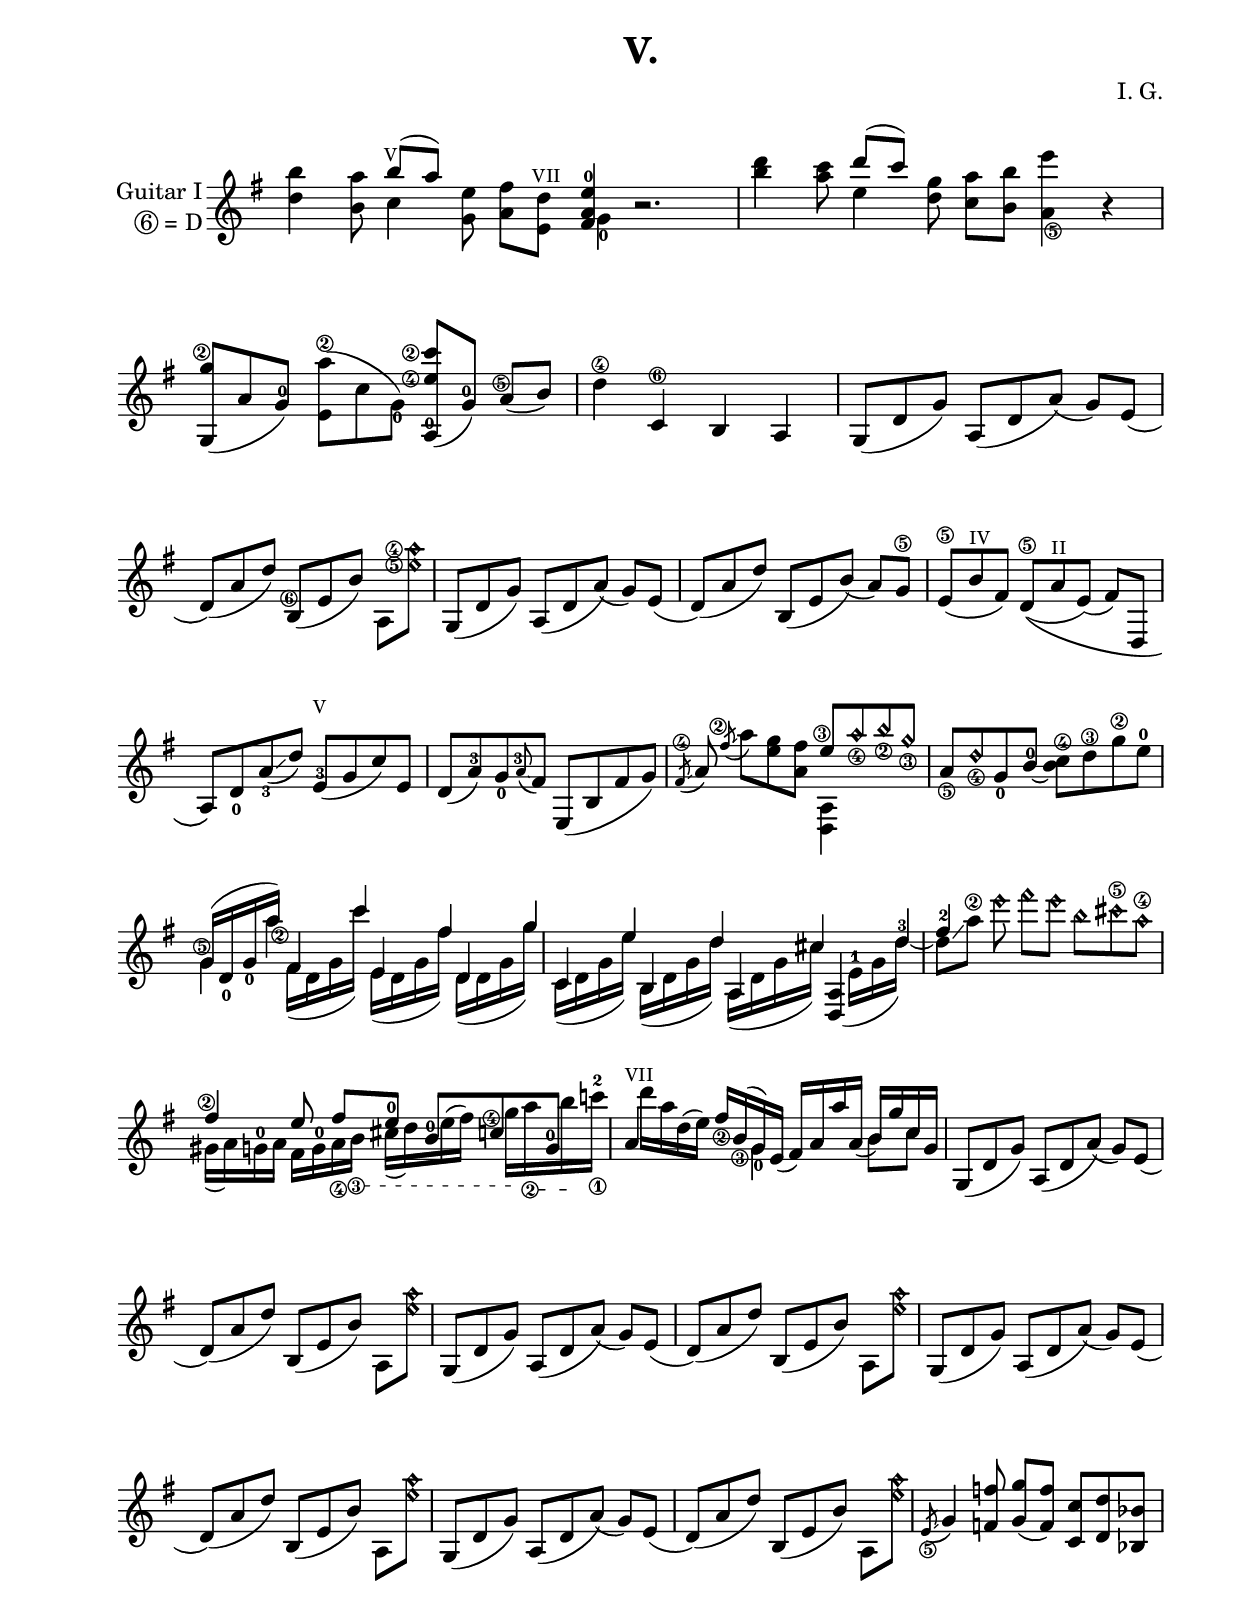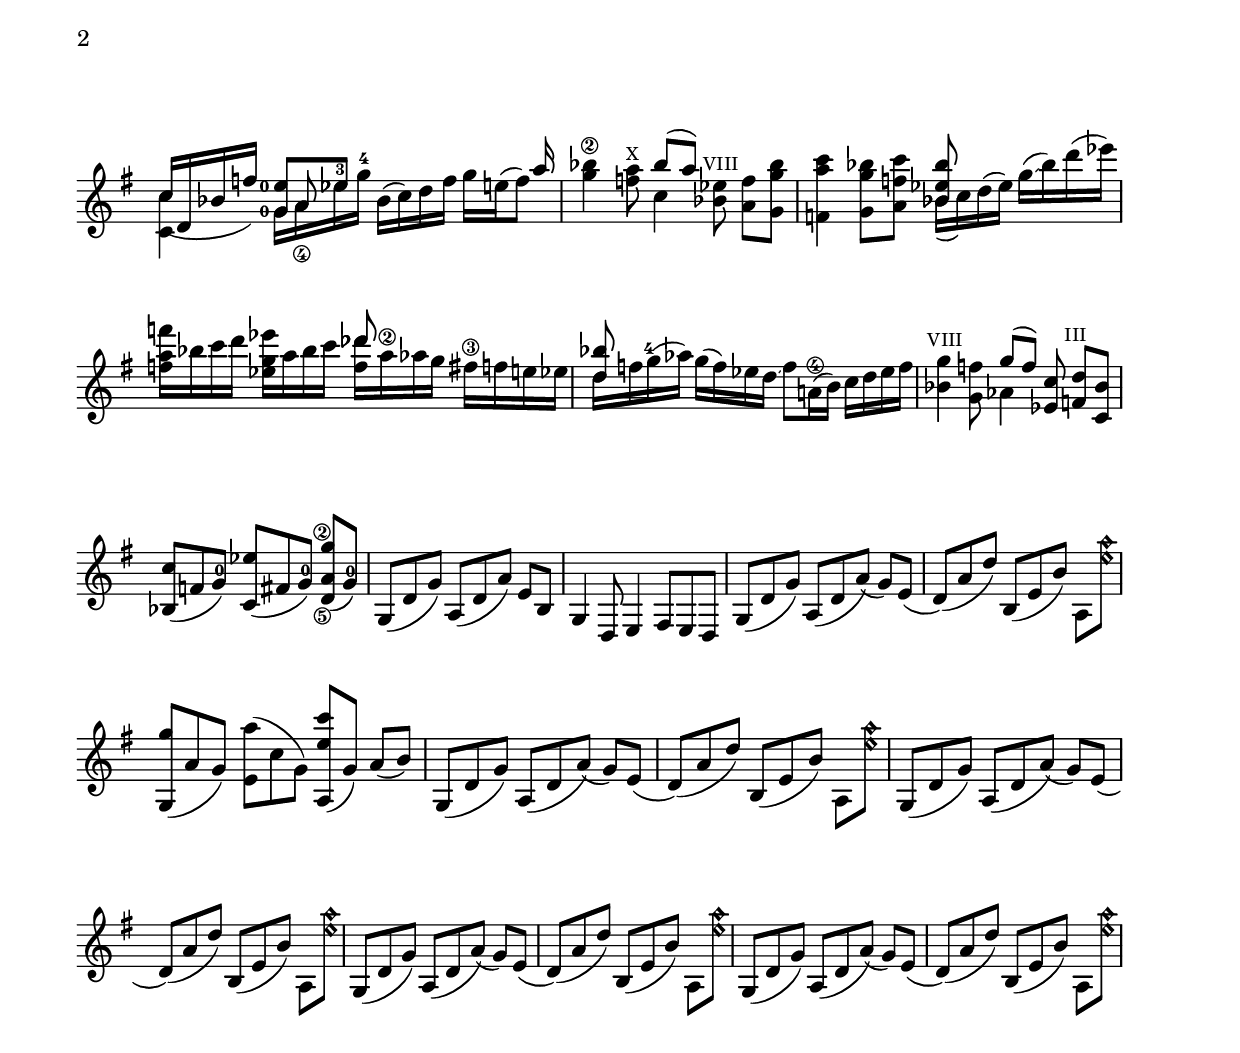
\version "2.19.15"
%\version "2.18.0"

\language "deutsch"

\header {
  title = "V."
  meter = ""
  composer = "I. G."
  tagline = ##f
}

\paper {
  #(set-paper-size "a4")
  top-system-spacing.basic-distance = #20
  top-markup-spacing.basic-distance = #5
  markup-system-spacing.basic-distance = #20
  system-system-spacing.basic-distance = #20
  last-bottom-spacing.basic-distance = #20
  two-sided = ##t
  inner-margin = 20
  outer-margin = 13
}

\layout {
  \context {
    \Score
    \remove "Bar_number_engraver"
  }
}

\version "2.19.15"

#(define RH rightHandFinger)

xLV = #(define-music-function (parser location further) (number?) #{
  \once \override LaissezVibrerTie.X-extent = #'(0 . 0)
  \once \override LaissezVibrerTie.details.note-head-gap = #(/
                                                             further -2)
  \once \override LaissezVibrerTie.extra-offset = #(cons (/
                                                          further 2) 0)
         #})

stringNumberSpanner =
#(define-music-function (parser location StringNumber) (string?)
   #{
     \override TextSpanner.font-size = #-5
     \override TextSpanner.dash-fraction = #0.3
     \override TextSpanner.dash-period = #1.5
     \override TextSpanner.bound-details.right.arrow = ##t
     \override TextSpanner.arrow-width = #0.2
     \override TextSpanner.arrow-length = #0.7
     \override TextSpanner.bound-details.left.stencil-align-dir-y = #CENTER
     \override TextSpanner.bound-details.left.text = \markup { \circle \number #StringNumber }
   #})

stringNumSpan =
#(define-music-function (parser location StringNumber) (string?)
   #{
     \override TextSpanner.font-size = #-5
     \override TextSpanner.dash-fraction = #0.3
     \override TextSpanner.dash-period = #1.5
     %\override TextSpanner.bound-details.right.arrow = ##t
     %\override TextSpanner.arrow-width = #0.2
     %\override TextSpanner.arrow-length = #0.7
     \override TextSpanner.bound-details.left.stencil-align-dir-y = #CENTER
     \override TextSpanner.bound-details.left.text = \markup { \circle \number #StringNumber }
   #})

fretNumSpan =
#(define-music-function (parser location FretNumber) (string?)
   #{
     \override TextSpanner.font-size = #-2
     \override TextSpanner.font-shape = #'regular
     \override TextSpanner.dash-fraction = #0.3
     \override TextSpanner.dash-period = #0.5
     %\override TextSpanner.bound-details.right.arrow = ##t
     %\override TextSpanner.arrow-width = #0.2
     %\override TextSpanner.arrow-length = #0.7
     \override TextSpanner.bound-details.left.stencil-align-dir-y = #CENTER
     \override TextSpanner.bound-details.left.text = \markup { \text #FretNumber }
   #})

spad = \override Fingering.staff-padding = #'()
sfol = \set fingeringOrientations = #'(left)
sfor = \set fingeringOrientations = #'(right)
sfod = \set fingeringOrientations = #'(down)
sfou = \set fingeringOrientations = #'(up)
npad = \override StringNumber.staff-padding = #'()
ssnol = \set stringNumberOrientations = #'(left)
ssnou = \set stringNumberOrientations = #'(up)
ssnod = \set stringNumberOrientations = #'(down)
ssnor = \set stringNumberOrientations = #'(right)
FO =
#(define-music-function (parser location offsetX offsetY)(number? number?)
   #{
     \once \override Voice.Fingering.extra-offset = #(cons offsetX offsetY)
   #})

SO =
#(define-music-function (parser location offsetX offsetY)(number? number?)
   #{
     \once \override Voice.StringNumber.extra-offset = #(cons offsetX offsetY)
   #})

\include "global.ly"
guitarOne =
\relative{
  \global
  \override Staff.TimeSignature.stencil = ##f
  \override TextScript.font-size = -2
  \override Fingering.staff-padding = #'()
  \override StringNumber.staff-padding = #'()
  \override StrokeFinger.staff-padding = #'()
  \time 8/4
  <d'' h'>4 <h a'>8 <<
    {
      \override TextScript.font-size = -2
      \once\override TextScript.extra-offset = #'(-0.3 . -1.5)
      h'8-"V"[( a])
    }
    \\
    {
      c,4
    }
  >>
  <g e'>8 <a fis'>
  \once\override TextScript.extra-offset = #'(-0.5 . 0)
  <e d'>^"VII"
  <<
    {
      <fis a e'-0>4
    }
    \\
    {
      \override Fingering.staff-padding = #'()
      \once \override NoteColumn.force-hshift = #1.7
      g4-0
    }
  >>
  r2.
  \time 6/4
  <h' d>4<a c>8
  <<
    {
      d8[( c])
    }
    \\
    {
      e,4
    }
  >>
  <d g>8 <c a'><h h'>
  \once \override StringNumber.extra-offset = #'(0.5 . 2.8)
  <a_\5 e''>4 r
  \break
  \time 5/4
  \once \override StringNumber.extra-offset = #'(-0.5 . -2.3)
  <g, g''\2>8[( a'
  \once\override Fingering.extra-offset = #'(0 . -4)
  g-0])<e a'\2>[( c'
  \once\override Fingering.extra-offset = #'(0 . 3.3)
  g_0])
  \stemUp
  \set stringNumberOrientations = #'(left)
  \once\override Fingering.extra-offset = #'(-0.2 . 3)
  <a,_0 e''\4 c'\2>(
  \unset stringNumberOrientations
  \once\override Fingering.extra-offset = #'(-0.2 . -6)
  g'-0)
  \once \override StringNumber.extra-offset = #'(-0.5 . -3.3)
  a\5( h)
  \stemNeutral
  \time 4/4
  d4\4 c,\6 h a g8[( d' g]) a,[( d a'])(g) e(
  \break
  d[)( a' d])
  \once \override StringNumber.extra-offset = #'(-0.5 . -4.5)
  h,\6[( e h'])
  \stemDown a,
  \set stringNumberOrientations = #'(left)
  <e''\harmonic\5 a\harmonic\4> \stemNeutral
  \unset stringNumberOrientations
  g,,8[( d' g]) a,[( d a'])(g) e( d[)( a' d]) h,[( e h'])( a) g\5
  e\5[( h'^"IV" fis]) d\5[\(( a'^"II" e])( fis) d, a'\) d_0 a'_3\glissando( d)
  \once\override Fingering.extra-offset = #'(0 . -4.8)
  e,-3^"V"( g c) e, d(
  \once\override Fingering.extra-offset = #'(0 . -3.5)
  a'-3) g_0 \appoggiatura a\glissando
  \once\override Fingering.extra-offset = #'(-2 . -3.5)
  fis-3 e,( h' fis' g)\acciaccatura fis\glissando
  \once \override StringNumber.extra-offset = #'(-2 . -2)
  a\4\noBeam
  \acciaccatura fis'\glissando
  \once \override StringNumber.extra-offset = #'(-2.8 . -1)
  a\2 <e g><a, fis'>
  <<
    {
      \override StringNumber.staff-padding = #'()
      \once \override StringNumber.extra-offset = #'(-0.5 . -4.2)
      e'8\3 a\harmonic_\4 h\harmonic_\2 g\harmonic_\3
    }
    \\
    {
      <d,, a'>4 s
    }
  >>
  a''8_\5 d\harmonic _\4 g,_0
  \once\override Fingering.extra-offset = #'(0 . -3.5)
  h~-0 <h c\4> d\3 g\2 e-0
  <<
    {
      \once \override StringNumber.extra-offset = #'(-0.5 . -2.8)
      \stemDown g,4\5 \stemNeutral fis e d c h a <d, a'> s4
    }
    \\
    {
      \override Fingering.staff-padding = #'()
      \stemUp g'16^( d_0 g_0 a')\stemDown fis,( d g c') e,,( d g fis') d,( d g g')
      c,,( d g e') h,( d g d') a,( d g cis)
      \hideNotes d,,16(\unHideNotes
      e'^1[ g d'^3])~
      d8\glissando[ a'\2]
    }
    \\
    {
      s8. \stemDown
      \once \override StringNumber.extra-offset = #'(0.7 . -3.2)
      a4\2 \stemUp c fis, g e d cis \hide Flag d16 fis4^2
    }
  >>
  e'8\harmonic fis\harmonic[ e\harmonic] h\harmonic[ cis\harmonic\5 a\harmonic\4]
  <<
    {
      \override TextScript.font-size = -2
      \override Fingering.staff-padding = #'()
      \override StringNumber.staff-padding = #'()
      \once \override StringNumber.extra-offset = #'(-0.5 . -2.5)
      fis4\2 e8\noBeam fis[
      \once \override Fingering.extra-offset = #'(0 . -2.5)
      e-0]
      \once \override Fingering.extra-offset = #'(-0.2 . -4.3)
      h-0
      \once \override StringNumber.extra-offset = #'(-0.5 . -3.8)
      c!\4
      \once \override Fingering.extra-offset = #'(-0.2 . -5.2)
      g-0 a4-"VII" fis'16_\2 h,_\3( g_0) e\glissando _( fis) a a' a,\glissando _(
      h) g' c, g
    }
    \\
    {
      \override Fingering.staff-padding = #'()
      gis16( a) g^0 a fis g^0 a_\4
      \textSpannerDown
      \stringNumSpan "3"
      \once\override TextSpanner.extra-offset = #'(0 . 0.6)
      h\startTextSpan cis( d)
      \once \override NoteColumn.force-hshift = #1.3
      e^( fis)
      \once \override NoteColumn.force-hshift = #1.3
      g\stopTextSpan
      \stringNumSpan "2"
      a\startTextSpan
      \once \override NoteColumn.force-hshift = #1.3
      h\stopTextSpan c!^2_\1
      \once \override NoteColumn.force-hshift = #1.3
      d a d,^( e) s8 g,4 s8 h c
    }
  >>
  \repeat unfold 4 {
    g,8[( d' g]) a,[( d a'])(g) e( d[)( a' d]) h,[( e h'])
    \stemDown a, <e''\harmonic a\harmonic> \stemNeutral
  }
  \stemUp
  \acciaccatura e,\glissando
  \once \override StringNumber.extra-offset = #'(-2 . 0)
  g4_\5
  <f f'>8<g g'>[(<f f'>]) \stemNeutral<c c'><d d'><b b'>
  <<
    {
      c'16_( d, b' f')
    }
    \\
    {
      <c, c'>4
    }
  >>
  <<
    {
      \set fingeringOrientations = #'(left)
      <g'-0 e'-0>8 es'
    }
    \\
    {
      s16 \stemUp a,8 s16
    }
    \\
    {
      \stemDown g16 a_\4 es'-3 g-4
    }
  >>
  \stemNeutral
  b,\glissando( c) d f <<{s8. a16}\\{g e\glissando^( f8)}>>
  <g b\2>4 <f a>8^"X"
  <<
    {
      b[( a])
    }
    \\
    {
      c,4
    }
  >>
  \once\override TextScript.extra-offset = #'(-1 . 0)
  <b es>8\noBeam^"VIII" <a f'><g g' b><f a' c>4<g g' b>8<a f' c'>
  <<
    {
      <b es b'>8 s
    }
    \\
    {
      b16( c) d^( es)
    }
  >>
  g16\glissando( b) d( es)
  <f, a f'> b c d <es, g es'> a b c
  <<
    {
      des8 s
    }
    \\
    {
      <f, des'>16 a^\2 as g
    }
  >>
  fis^\3 f e es
  <<
    {
      <d b'>8 s
    }
    \\
    {
      d16 f 
      \once \override Fingering.extra-offset = #'(-0.5 . -1)
      g^4\glissando^( as)
    }
  >>
  g( f) es d\glissando
  f8 a,!16^\4( h) c d es f
  \once\override TextScript.extra-offset = #'(-1 . 0)
  <b, g'>4^"VIII" <g f'>8
  <<
    {
      g'[( f])
    }
    \\
    {
      as,4
    }
  >>
  <es c'>8\noBeam
  \once\override TextScript.extra-offset = #'(-0.8 . 0)
  <f d'>^"III" <c b'>
  <b c'>[( f' 
  \once\override Fingering.extra-offset = #'(0 . -3)
  g-0])<c, es'>[( fis 
  \once\override Fingering.extra-offset = #'(0 . -4)
  g-0])
  \stemUp
  \once \override StringNumber.extra-offset = #'(-0.5 . 0.3)
  <d_\5 a' g'>( 
  \once \override StringNumber.extra-offset = #'(-2.7 . -1.8)
  \once \override Fingering.extra-offset = #'(0 . -7.5)
  g-0\2)\stemNeutral
  g,8[( d' g]) a,[( d a']) e h g4 d8 e4 fis8[ e d]
  g8[( d' g]) a,[( d a'])(g) e( d[)( a' d]) h,[( e h'])
  \stemDown a, <e''\harmonic a\harmonic> \stemNeutral
  \time 5/4
  <g,, g''>8[( a' g])<e a'>[( c' g])
  \stemUp
  <a, e'' c'>( g') a( h)
  \stemNeutral
  \time 4/4
  \repeat unfold 4 {
    g,8[( d' g]) a,[( d a'])(g) e( d[)( a' d]) h,[( e h'])
    \stemDown a, <e''\harmonic a\harmonic> \stemNeutral
  }
}


\score {
  \new Staff \with {
    instrumentName = \markup {
      \right-column {
        "Guitar I"
        \line { \circle 6"= D" }
      }
    }
  }
  \guitarOne
}